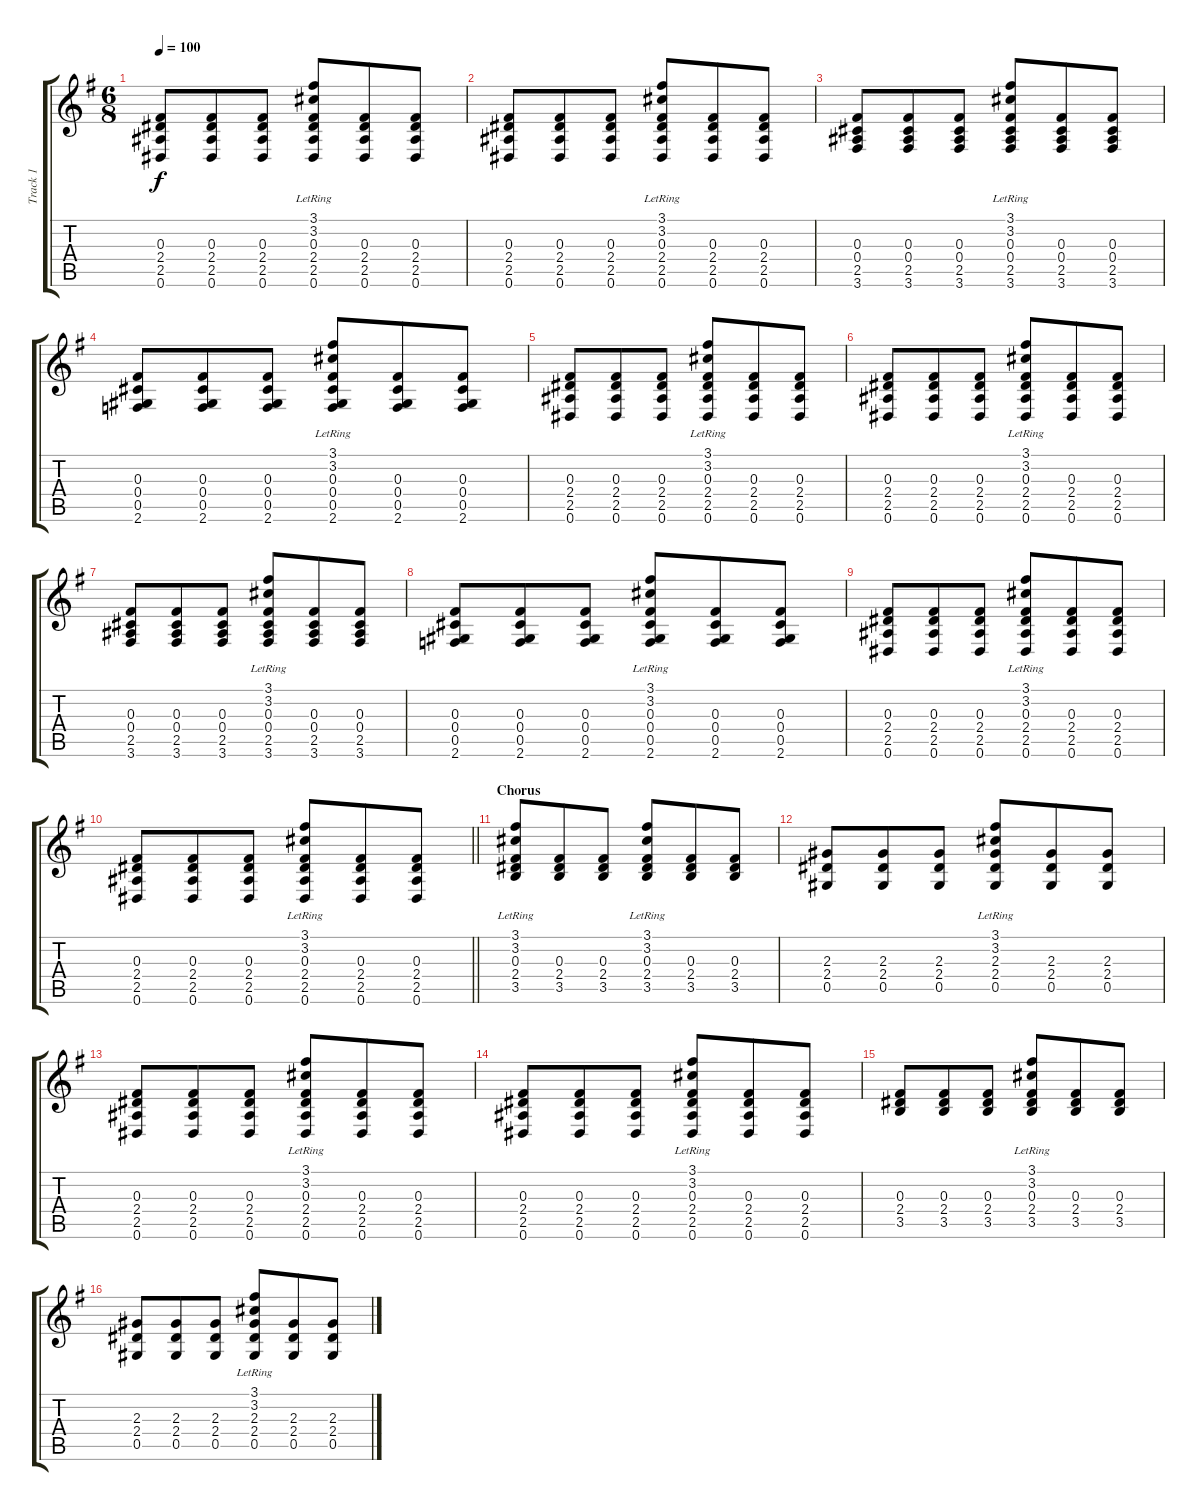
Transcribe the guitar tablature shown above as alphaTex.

\track ("Track 1" "Track 1") {instrument acousticguitarsteel}
\staff {score tabs}
\tuning (Eb4 Bb3 Gb3 Db3 Ab2 Eb2) {hide}
\ts (6 8)
\tempo 100
\clef g2
\ks g
(0.3 2.4 2.5 0.6).8{dy f} (0.3 2.4 2.5 0.6).8 (0.3 2.4 2.5 0.6).8 (3.1{lr} 3.2{lr} 0.3{lr} 2.4{lr} 2.5{lr} 0.6{lr}).8 (0.3 2.4 2.5 0.6).8 (0.3 2.4 2.5 0.6).8 |
(0.3 2.4 2.5 0.6).8 (0.3 2.4 2.5 0.6).8 (0.3 2.4 2.5 0.6).8 (3.1{lr} 3.2{lr} 0.3{lr} 2.4{lr} 2.5{lr} 0.6{lr}).8 (0.3 2.4 2.5 0.6).8 (0.3 2.4 2.5 0.6).8 |
(0.3 0.4 2.5 3.6).8 (0.3 0.4 2.5 3.6).8 (0.3 0.4 2.5 3.6).8 (3.1{lr} 3.2{lr} 0.3{lr} 0.4{lr} 2.5{lr} 3.6{lr}).8 (0.3 0.4 2.5 3.6).8 (0.3 0.4 2.5 3.6).8 |
(0.3 0.4 0.5 2.6).8 (0.3 0.4 0.5 2.6).8 (0.3 0.4 0.5 2.6).8 (3.1{lr} 3.2{lr} 0.3{lr} 0.4{lr} 0.5{lr} 2.6{lr}).8 (0.3 0.4 0.5 2.6).8 (0.3 0.4 0.5 2.6).8 |
(0.3 2.4 2.5 0.6).8 (0.3 2.4 2.5 0.6).8 (0.3 2.4 2.5 0.6).8 (3.1{lr} 3.2{lr} 0.3{lr} 2.4{lr} 2.5{lr} 0.6{lr}).8 (0.3 2.4 2.5 0.6).8 (0.3 2.4 2.5 0.6).8 |
(0.3 2.4 2.5 0.6).8 (0.3 2.4 2.5 0.6).8 (0.3 2.4 2.5 0.6).8 (3.1{lr} 3.2{lr} 0.3{lr} 2.4{lr} 2.5{lr} 0.6{lr}).8 (0.3 2.4 2.5 0.6).8 (0.3 2.4 2.5 0.6).8 |
(0.3 0.4 2.5 3.6).8 (0.3 0.4 2.5 3.6).8 (0.3 0.4 2.5 3.6).8 (3.1{lr} 3.2{lr} 0.3{lr} 0.4{lr} 2.5{lr} 3.6{lr}).8 (0.3 0.4 2.5 3.6).8 (0.3 0.4 2.5 3.6).8 |
(0.3 0.4 0.5 2.6).8 (0.3 0.4 0.5 2.6).8 (0.3 0.4 0.5 2.6).8 (3.1{lr} 3.2{lr} 0.3{lr} 0.4{lr} 0.5{lr} 2.6{lr}).8 (0.3 0.4 0.5 2.6).8 (0.3 0.4 0.5 2.6).8 |
(0.3 2.4 2.5 0.6).8 (0.3 2.4 2.5 0.6).8 (0.3 2.4 2.5 0.6).8 (3.1{lr} 3.2{lr} 0.3{lr} 2.4{lr} 2.5{lr} 0.6{lr}).8 (0.3 2.4 2.5 0.6).8 (0.3 2.4 2.5 0.6).8 |
\barLineRight lightlight
(0.3 2.4 2.5 0.6).8 (0.3 2.4 2.5 0.6).8 (0.3 2.4 2.5 0.6).8 (3.1{lr} 3.2{lr} 0.3{lr} 2.4{lr} 2.5{lr} 0.6{lr}).8 (0.3 2.4 2.5 0.6).8 (0.3 2.4 2.5 0.6).8 |
\section ("" "Chorus")
(3.1{lr} 3.2{lr} 0.3{lr} 2.4{lr} 3.5{lr}).8 (0.3 2.4 3.5).8 (0.3 2.4 3.5).8 (3.1{lr} 3.2{lr} 0.3{lr} 2.4{lr} 3.5{lr}).8 (0.3 2.4 3.5).8 (0.3 2.4 3.5).8 |
(2.3 2.4 0.5).8 (2.3 2.4 0.5).8 (2.3 2.4 0.5).8 (3.1{lr} 3.2{lr} 2.3{lr} 2.4{lr} 0.5{lr}).8 (2.3 2.4 0.5).8 (2.3 2.4 0.5).8 |
(0.3 2.4 2.5 0.6).8 (0.3 2.4 2.5 0.6).8 (0.3 2.4 2.5 0.6).8 (3.1{lr} 3.2{lr} 0.3{lr} 2.4{lr} 2.5{lr} 0.6{lr}).8 (0.3 2.4 2.5 0.6).8 (0.3 2.4 2.5 0.6).8 |
(0.3 2.4 2.5 0.6).8 (0.3 2.4 2.5 0.6).8 (0.3 2.4 2.5 0.6).8 (3.1{lr} 3.2 0.3{lr} 2.4{lr} 2.5{lr} 0.6{lr}).8 (0.3 2.4 2.5 0.6).8 (0.3 2.4 2.5 0.6).8 |
(0.3 2.4 3.5).8 (0.3 2.4 3.5).8 (0.3 2.4 3.5).8 (3.1{lr} 3.2{lr} 0.3{lr} 2.4{lr} 3.5{lr}).8 (0.3 2.4 3.5).8 (0.3 2.4 3.5).8 |
(2.3 2.4 0.5).8 (2.3 2.4 0.5).8 (2.3 2.4 0.5).8 (3.1{lr} 3.2{lr} 2.3{lr} 2.4{lr} 0.5{lr}).8 (2.3 2.4 0.5).8 (2.3 2.4 0.5).8
